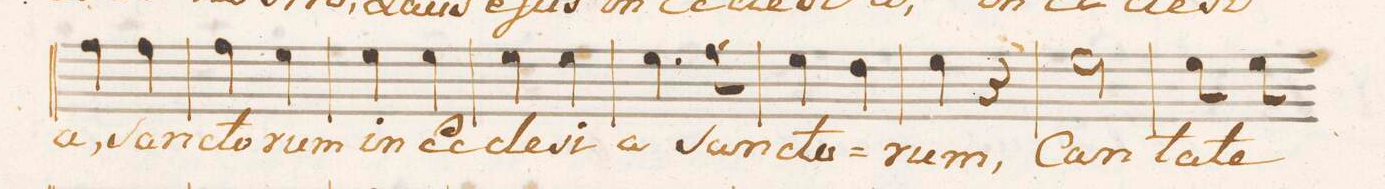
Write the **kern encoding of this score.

**kern	**text
*I"Alto.	*
*clefC3	*
*k[b-]	*
*M2/4	*
4g\	-a,
4g\	San-
=79	=79
4g\	-cto-
4f\	-rum
=80	=80
4f\	in
4f\	Ec-
=81	=81
4f\	-cle-
4f\	-si-
=82	=82
4.f\	-a
8g\	San-
=83	=83
4f\	-cto-
4e\	.
=84	=84
4f\	-rum,
4r	.
*Xkcancel	*
=85	=85||
*k[b-e-]	*
2f\	Can-
=86	=86
8f\	-ta-
8f\	-te
*-	*-
